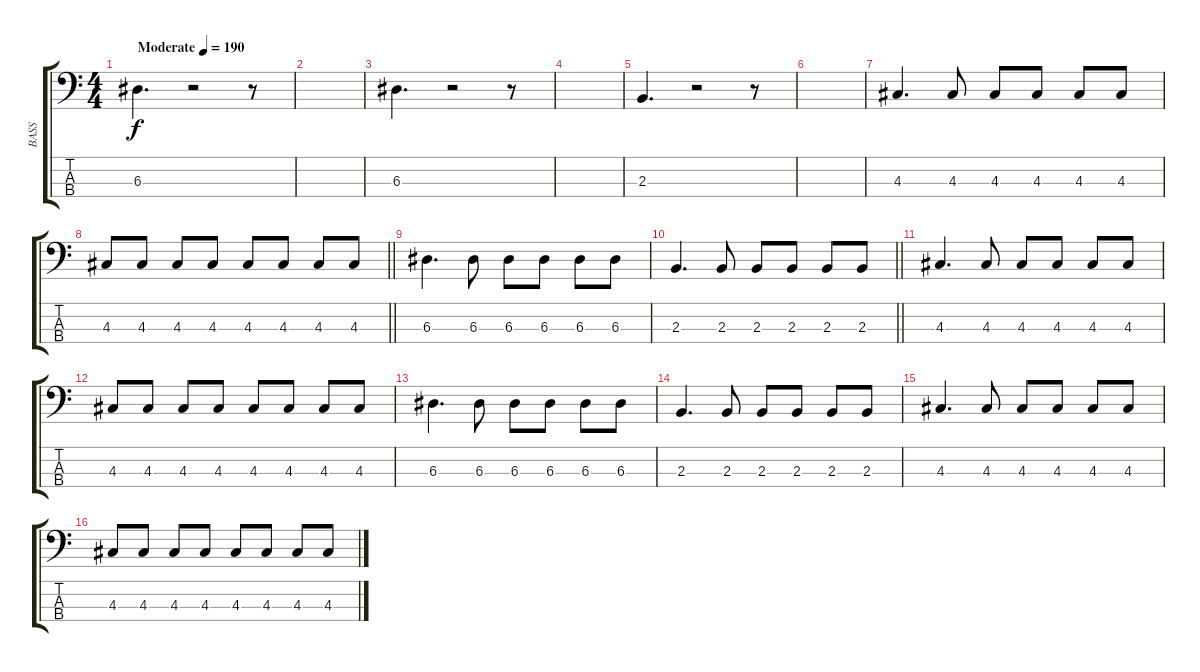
\track ("BASS" "BASS") {instrument electricbassfinger}
\staff {score tabs}
\tuning (G2 D2 A1 E1) {hide}
\ts (4 4)
\section ("" "")
\tempo (190 "Moderate")
\clef f4
\ks c
6.3.4{d dy f instrument electricbassfinger} r.2 r.8 |
|
6.3.4{d} r.2 r.8 |
|
2.3.4{d} r.2 r.8 |
|
4.3.4{d} 4.3.8 4.3.8 4.3.8 4.3.8 4.3.8 |
\barLineRight lightlight
4.3.8 4.3.8 4.3.8 4.3.8 4.3.8 4.3.8 4.3.8 4.3.8 |
6.3.4{d} 6.3.8 6.3.8 6.3.8 6.3.8 6.3.8 |
\barLineRight lightlight
2.3.4{d} 2.3.8 2.3.8 2.3.8 2.3.8 2.3.8 |
\section ("" "")
4.3.4{d} 4.3.8 4.3.8 4.3.8 4.3.8 4.3.8 |
4.3.8 4.3.8 4.3.8 4.3.8 4.3.8 4.3.8 4.3.8 4.3.8 |
6.3.4{d} 6.3.8 6.3.8 6.3.8 6.3.8 6.3.8 |
2.3.4{d} 2.3.8 2.3.8 2.3.8 2.3.8 2.3.8 |
4.3.4{d} 4.3.8 4.3.8 4.3.8 4.3.8 4.3.8 |
4.3.8 4.3.8 4.3.8 4.3.8 4.3.8 4.3.8 4.3.8 4.3.8
